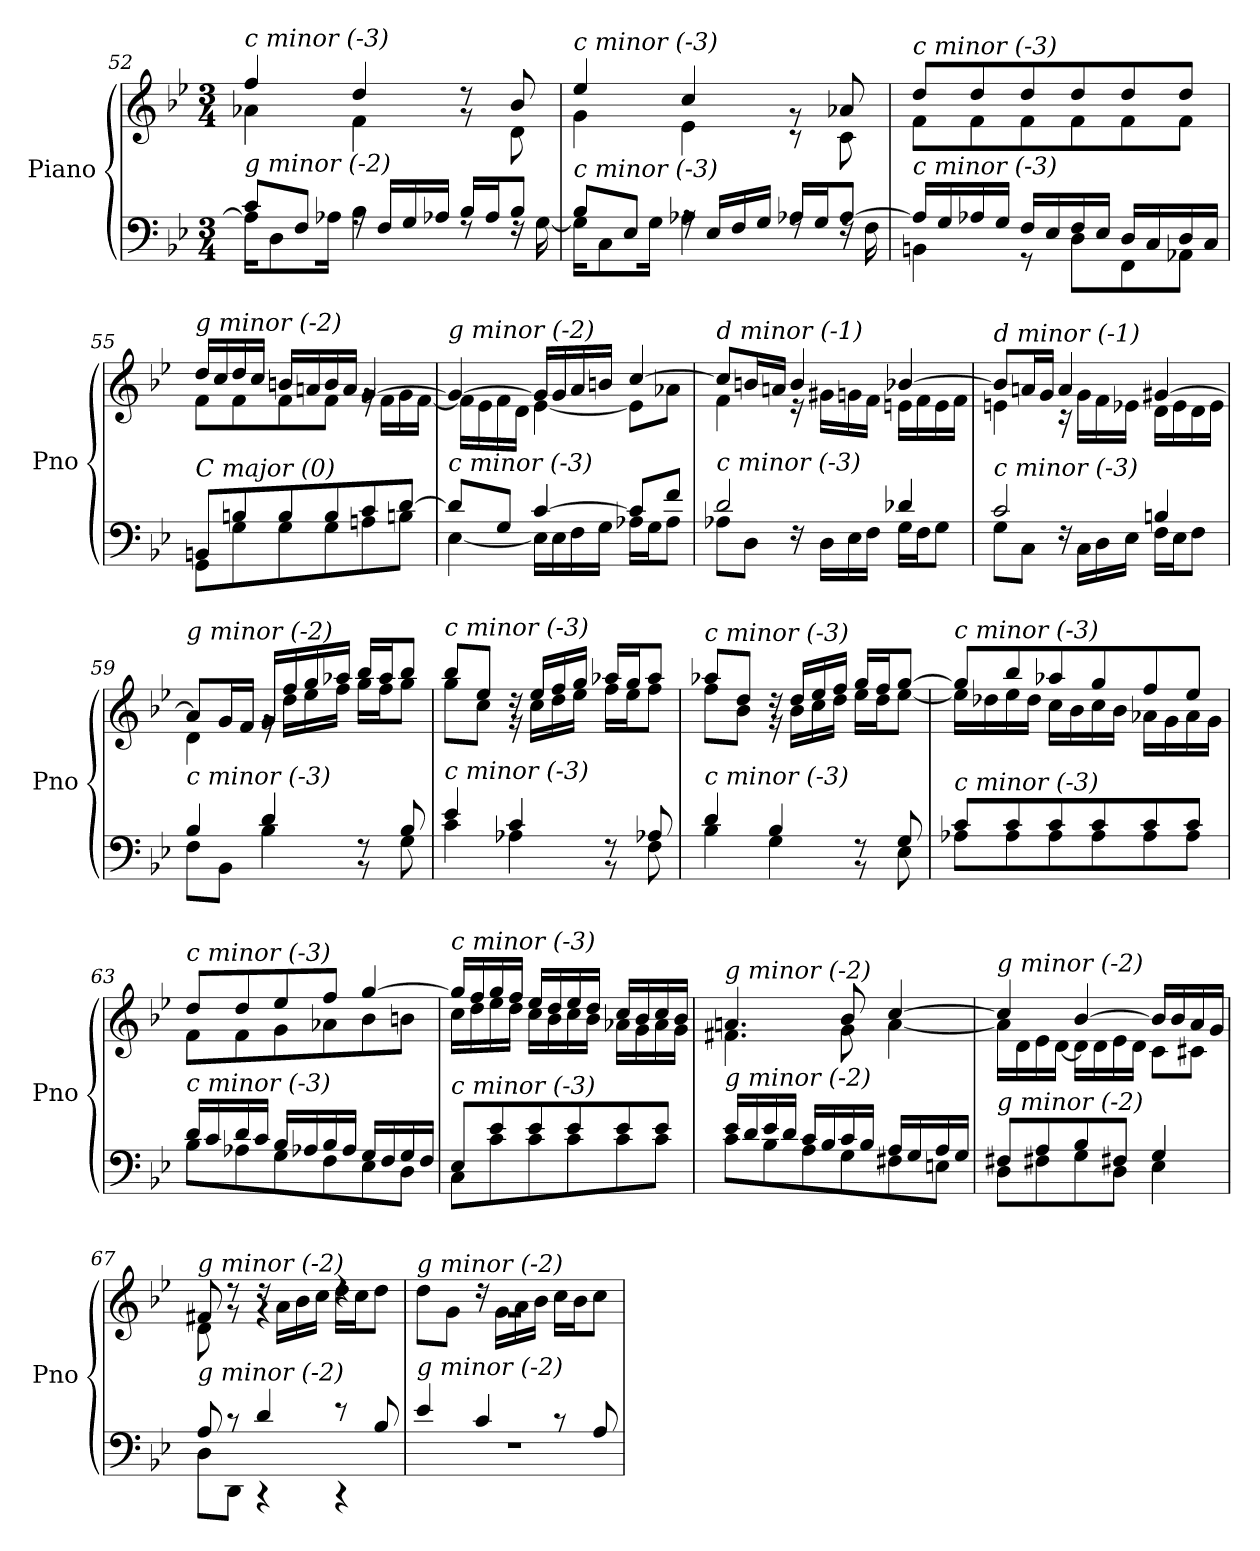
**kern	**kern
*part1	*part1
*staff2	*staff1
*I"Piano	*
*I'Pno	*
*clefF4	*clefG2
*k[b-e-]	*k[b-e-]
*M3/4	*M3/4
=52	=52
*^	*^
!	!	!LO:TX:i:t=c minor (-3)	!
!LO:TX:i:t=g minor (-2)	!	!	!
8c/L	16A-\KL]	4ff/	4a-X\
.	8D\	.	.
8F/J	.	.	.
.	16A-X\Jk	.	.
16rA	4B-\	4dd/	4f\
16F/LL	.	.	.
16G/	.	.	.
16A-X/JJ	.	.	.
16B-/LL	8rF	8rg	8rdd
16A-/J	.	.	.
8B-/J	16rF	8b-/	8d\
.	[16G\	.	.
=53	=53	=53	=53
!	!	!LO:TX:i:t=c minor (-3)	!
!LO:TX:i:t=c minor (-3)	!	!	!
8B-/L	16G\KL]	4ee-/	4g\
.	8C\	.	.
8E-/J	.	.	.
.	16G\Jk	.	.
16rA	4A-X\	4cc/	4e-\
16E-/LL	.	.	.
16F/	.	.	.
16G/JJ	.	.	.
16A-X/LL	8rF	8rg	8r
16G/J	.	.	.
[8A-/J	16rF	8a-X/	8c\
.	16F\	.	.
=54	=54	=54	=54
!	!	!LO:TX:i:t=c minor (-3)	!
!LO:TX:i:t=c minor (-3)	!	!	!
16A-/LL]	4BBn\	8dd/L	8f\L
16G/	.	.	.
16A-X/	.	8dd/	8f\
16G/JJ	.	.	.
16F/LL	8r	8dd/	8f\
16E-/	.	.	.
16F/	8D\L	8dd/	8f\
16E-/JJ	.	.	.
16D/LL	8FF\	8dd/	8f\
16C/	.	.	.
16D/	8AA-X\J	8dd/J	8f\J
16C/JJ	.	.	.
!!LO:LB:g=z	!!
=55	=55	=55	=55
!	!	!LO:TX:i:t=g minor (-2)	!
!LO:TX:i:t=C major (0)	!	!	!
8BBn/L	8GG\L	16dd/LL	8f\L
.	.	16cc/	.
8Bn/	8G\	16dd/	8f\
.	.	16cc/JJ	.
8B/	8G\	16bn/LL	8f\
.	.	16an/	.
8B/	8G\	16b/	8f\J
.	.	16a/JJ	.
8c/	8An\	[4g/	16rg
.	.	.	16f\LL
[8d/J	8Bn\J	.	16g\
.	.	.	[16f\JJ
=56	=56	=56	=56
!	!	!LO:TX:i:t=g minor (-2)	!
!LO:TX:i:t=c minor (-3)	!	!	!
8d/L]	[4E-\	4g/_	16f\LL]
.	.	.	16e-\
8G/J	.	.	16f\
.	.	.	16d\JJ
[4c/	16E-\LL]	16g/LL]	[4e-\
.	16E-\	16g/	.
.	16F\	16a/	.
.	16G\JJ	16bn/JJ	.
8c/L]	16A-X\LL	[4cc/	8e-\L]
.	16G\J	.	.
8f/J	8A-\J	.	8a-X\J
=57	=57	=57	=57
!	!	!LO:TX:i:t=d minor (-1)	!
!LO:TX:i:t=c minor (-3)	!	!	!
2d/	8A-X\L	8cc/L]	4f\
.	8D\J	16bn/L	.
.	.	16an/JJ	.
.	16rF	4b/	16r
.	16D\LL	.	16g#Xi\LL
.	16E-\	.	16g\
.	16F\JJ	.	16f\JJ
4d-X/	16G\LL	[4b-X/	16en\LL
.	16F\J	.	16f\
.	8G\J	.	16e\
.	.	.	16f\JJ
!!LO:PB:g=z	!!
=58	=58	=58	=58
!	!	!LO:TX:i:t=d minor (-1)	!
!LO:TX:i:t=c minor (-3)	!	!	!
2c/	8G\L	8b-/L]	4en\
.	8C\J	16an/L	.
.	.	16g/JJ	.
.	16rF	4a/	16r
.	16C\LL	.	16g\LL
.	16D\	.	16f\
.	16E-\JJ	.	16e-X\JJ
4Bni/	16F\LL	[4g#Xi/	16d\LL
.	16E-\J	.	16e-\
.	8F\J	.	16d\
.	.	.	16e-\JJ
=59	=59	=59	=59
!	!	!LO:TX:i:t=g minor (-2)	!
!LO:TX:i:t=c minor (-3)	!	!	!
4B-/	8F\L	8a-/L]	4d\
.	8BB-\J	16g/L	.
.	.	16f/JJ	.
4d/	4B-\	16g/LL	16rg
.	.	16ff/	16dd\LL
.	.	16gg/	16ee-\
.	.	16aa-X/JJ	16ff\JJ
8rBB	8rF	16bb-/LL	16gg\LL
.	.	16aa-/J	16ff\J
8B-/	8G\	8bb-/J	8gg\J
=60	=60	=60	=60
!	!	!LO:TX:i:t=c minor (-3)	!
!LO:TX:i:t=c minor (-3)	!	!	!
4e-/	4c\	8bb-/L	8gg\L
.	.	8ee-/J	8cc\J
4c/	4A-X\	16rg	16rdd
.	.	16ee-/LL	16cc\LL
.	.	16ff/	16dd\
.	.	16gg/JJ	16ee-\JJ
8rBB	8rF	16aa-X/LL	16ff\LL
.	.	16gg/J	16ee-\J
8A-X/	8F\	8aa-/J	8ff\J
!!LO:LB:g=z	!!
=61	=61	=61	=61
!	!	!LO:TX:i:t=c minor (-3)	!
!LO:TX:i:t=c minor (-3)	!	!	!
4d/	4B-\	8aa-X/L	8ff\L
.	.	8dd/J	8b-\J
4B-/	4G\	16rg	16rdd
.	.	16dd/LL	16b-\LL
.	.	16ee-/	16cc\
.	.	16ff/JJ	16dd\JJ
8rBB	8rF	16gg/LL	16ee-\LL
.	.	16ff/J	16dd\J
8G/	8E-\	[8gg/J	[8ee-\J
=62	=62	=62	=62
!	!	!LO:TX:i:t=c minor (-3)	!
!LO:TX:i:t=c minor (-3)	!	!	!
8c/L	8A-X\L	8gg/L]	16ee-\LL]
.	.	.	16dd-X\
8c/	8A-\	8bb-/	16ee-\
.	.	.	16dd-\JJ
8c/	8A-\	8aa-X/	16cc\LL
.	.	.	16b-\
8c/	8A-\	8gg/	16cc\
.	.	.	16b-\JJ
8c/	8A-\	8ff/	16a-X\LL
.	.	.	16g\
8c/J	8A-\J	8ee-/J	16a-\
.	.	.	16g\JJ
=63	=63	=63	=63
!	!	!LO:TX:i:t=c minor (-3)	!
!LO:TX:i:t=c minor (-3)	!	!	!
16d/LL	8B-\L	8dd/L	8f\L
16c/	.	.	.
16d/	8A-X\	8dd/	8f\
16c/JJ	.	.	.
16B-/LL	8G\	8ee-/	8g\
16A-X/	.	.	.
16B-/	8F\	8ff/J	8a-X\
16A-/JJ	.	.	.
16G/LL	8E-\	[4gg/	8b-\
16F/	.	.	.
16G/	8D\J	.	8bn\J
16F/JJ	.	.	.
!!LO:LB:g=z	!!
=64	=64	=64	=64
!	!	!LO:TX:i:t=c minor (-3)	!
!LO:TX:i:t=c minor (-3)	!	!	!
8E-/L	8C\L	16gg/LL]	16cc\LL
.	.	16ff/	16dd\
8e-/	8c\	16gg/	16ee-\
.	.	16ff/JJ	16dd\JJ
8e-/	8c\	16ee-/LL	16cc\LL
.	.	16dd/	16b-\
8e-/	8c\	16ee-/	16cc\
.	.	16dd/JJ	16b-\JJ
8e-/	8c\	16cc/LL	16a-X\LL
.	.	16b-/	16g\
8e-/J	8c\J	16cc/	16a-\
.	.	16b-/JJ	16g\JJ
=65	=65	=65	=65
!	!	!LO:TX:i:t=g minor (-2)	!
!LO:TX:i:t=g minor (-2)	!	!	!
16e-/LL	8c\L	4.an/	4.f#X\
16d/	.	.	.
16e-/	8B-\	.	.
16d/JJ	.	.	.
16c/LL	8A\	.	.
16B-/	.	.	.
16c/	8G\	8b-/	8g\
16B-/JJ	.	.	.
16A/LL	8F#X\	[4cc/	[4a\
16G/	.	.	.
16A/	8En\J	.	.
16G/JJ	.	.	.
=66	=66	=66	=66
!	!	!LO:TX:i:t=g minor (-2)	!
!LO:TX:i:t=g minor (-2)	!	!	!
8F#X/L	8D\L	4cc/]	16a\LL]
.	.	.	16d\
8A/	8F#X\	.	16e-\
.	.	.	[16d\JJ
8B-/	8G\	[4b-/	16d\LL]
.	.	.	16d\
8F#X/J	8D\J	.	16e-\
.	.	.	16d\JJ
4G/	4E-\	16b-/LL]	8c\L
.	.	16b-/	.
.	.	16a/	8c#X\J
.	.	16g/JJ	.
!!LO:LB:g=z	!!
=67	=67	=67	=67
!	!	!LO:TX:i:t=g minor (-2)	!
!LO:TX:i:t=g minor (-2)	!	!	!
8A/	8D\L	8f#X/	8d\
8r	8DD\J	8rg	8rdd
4d/	4r	4rg	16rdd
.	.	.	16a\LL
.	.	.	16b-\
.	.	.	16cc\JJ
8r	4r	4rdd	16dd\LL
.	.	.	16cc\J
8B-/	.	.	8dd\J
=68	=68	=68	=68
!	!	!LO:TX:i:t=g minor (-2)	!
!LO:TX:i:t=g minor (-2)	!	!	!
4e-/	2.rF	2.rg	8dd\L
.	.	.	8g\J
4c/	.	.	16rdd
.	.	.	16g\LL
.	.	.	16a\
.	.	.	16b-\JJ
8r	.	.	16cc\LL
.	.	.	16b-\J
8A/	.	.	8cc\J
*v	*v	*	*
*	*v	*v
=	=
*-	*-
